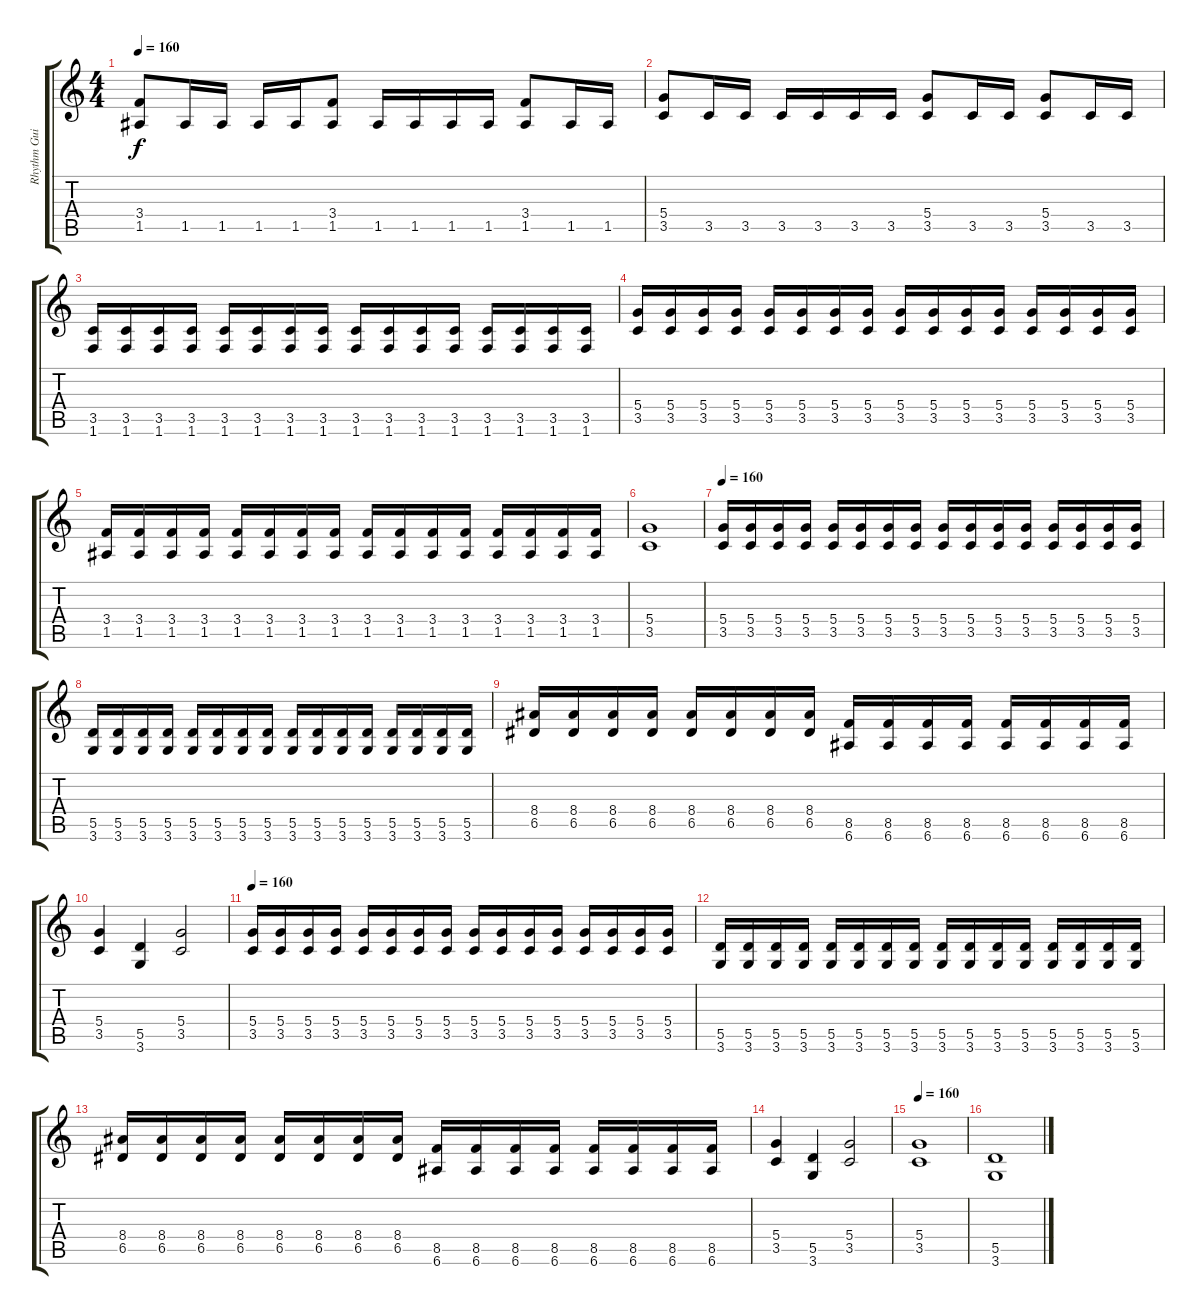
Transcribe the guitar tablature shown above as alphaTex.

\track ("Rhythm Guitar" "Rhythm Gui") {instrument distortionguitar}
\staff {score tabs}
\tuning (E4 B3 G3 D3 A2 E2) {hide}
\ts (4 4)
\tempo 160
\clef g2
\ks c
(3.4 1.5).8{dy f} 1.5.16 1.5.16 1.5.16 1.5.16 (3.4 1.5).8 1.5.16 1.5.16 1.5.16 1.5.16 (3.4 1.5).8 1.5.16 1.5.16 |
(5.4 3.5).8 3.5.16 3.5.16 3.5.16 3.5.16 3.5.16 3.5.16 (5.4 3.5).8 3.5.16 3.5.16 (5.4 3.5).8 3.5.16 3.5.16 |
(3.5 1.6).16 (3.5 1.6).16 (3.5 1.6).16 (3.5 1.6).16 (3.5 1.6).16 (3.5 1.6).16 (3.5 1.6).16 (3.5 1.6).16 (3.5 1.6).16 (3.5 1.6).16 (3.5 1.6).16 (3.5 1.6).16 (3.5 1.6).16 (3.5 1.6).16 (3.5 1.6).16 (3.5 1.6).16 |
(5.4 3.5).16 (5.4 3.5).16 (5.4 3.5).16 (5.4 3.5).16 (5.4 3.5).16 (5.4 3.5).16 (5.4 3.5).16 (5.4 3.5).16 (5.4 3.5).16 (5.4 3.5).16 (5.4 3.5).16 (5.4 3.5).16 (5.4 3.5).16 (5.4 3.5).16 (5.4 3.5).16 (5.4 3.5).16 |
(3.4 1.5).16 (3.4 1.5).16 (3.4 1.5).16 (3.4 1.5).16 (3.4 1.5).16 (3.4 1.5).16 (3.4 1.5).16 (3.4 1.5).16 (3.4 1.5).16 (3.4 1.5).16 (3.4 1.5).16 (3.4 1.5).16 (3.4 1.5).16 (3.4 1.5).16 (3.4 1.5).16 (3.4 1.5).16 |
(5.4 3.5).1 |
\tempo 160
(5.4 3.5).16 (5.4 3.5).16 (5.4 3.5).16 (5.4 3.5).16 (5.4 3.5).16 (5.4 3.5).16 (5.4 3.5).16 (5.4 3.5).16 (5.4 3.5).16 (5.4 3.5).16 (5.4 3.5).16 (5.4 3.5).16 (5.4 3.5).16 (5.4 3.5).16 (5.4 3.5).16 (5.4 3.5).16 |
(5.5 3.6).16 (5.5 3.6).16 (5.5 3.6).16 (5.5 3.6).16 (5.5 3.6).16 (5.5 3.6).16 (5.5 3.6).16 (5.5 3.6).16 (5.5 3.6).16 (5.5 3.6).16 (5.5 3.6).16 (5.5 3.6).16 (5.5 3.6).16 (5.5 3.6).16 (5.5 3.6).16 (5.5 3.6).16 |
(8.4 6.5).16 (8.4 6.5).16 (8.4 6.5).16 (8.4 6.5).16 (8.4 6.5).16 (8.4 6.5).16 (8.4 6.5).16 (8.4 6.5).16 (8.5 6.6).16 (8.5 6.6).16 (8.5 6.6).16 (8.5 6.6).16 (8.5 6.6).16 (8.5 6.6).16 (8.5 6.6).16 (8.5 6.6).16 |
(5.4 3.5).4 (5.5 3.6).4 (5.4 3.5).2 |
\tempo 160
(5.4 3.5).16 (5.4 3.5).16 (5.4 3.5).16 (5.4 3.5).16 (5.4 3.5).16 (5.4 3.5).16 (5.4 3.5).16 (5.4 3.5).16 (5.4 3.5).16 (5.4 3.5).16 (5.4 3.5).16 (5.4 3.5).16 (5.4 3.5).16 (5.4 3.5).16 (5.4 3.5).16 (5.4 3.5).16 |
(5.5 3.6).16 (5.5 3.6).16 (5.5 3.6).16 (5.5 3.6).16 (5.5 3.6).16 (5.5 3.6).16 (5.5 3.6).16 (5.5 3.6).16 (5.5 3.6).16 (5.5 3.6).16 (5.5 3.6).16 (5.5 3.6).16 (5.5 3.6).16 (5.5 3.6).16 (5.5 3.6).16 (5.5 3.6).16 |
(8.4 6.5).16 (8.4 6.5).16 (8.4 6.5).16 (8.4 6.5).16 (8.4 6.5).16 (8.4 6.5).16 (8.4 6.5).16 (8.4 6.5).16 (8.5 6.6).16 (8.5 6.6).16 (8.5 6.6).16 (8.5 6.6).16 (8.5 6.6).16 (8.5 6.6).16 (8.5 6.6).16 (8.5 6.6).16 |
(5.4 3.5).4 (5.5 3.6).4 (5.4 3.5).2 |
\tempo 160
(5.4 3.5).1 |
(5.5 3.6).1
